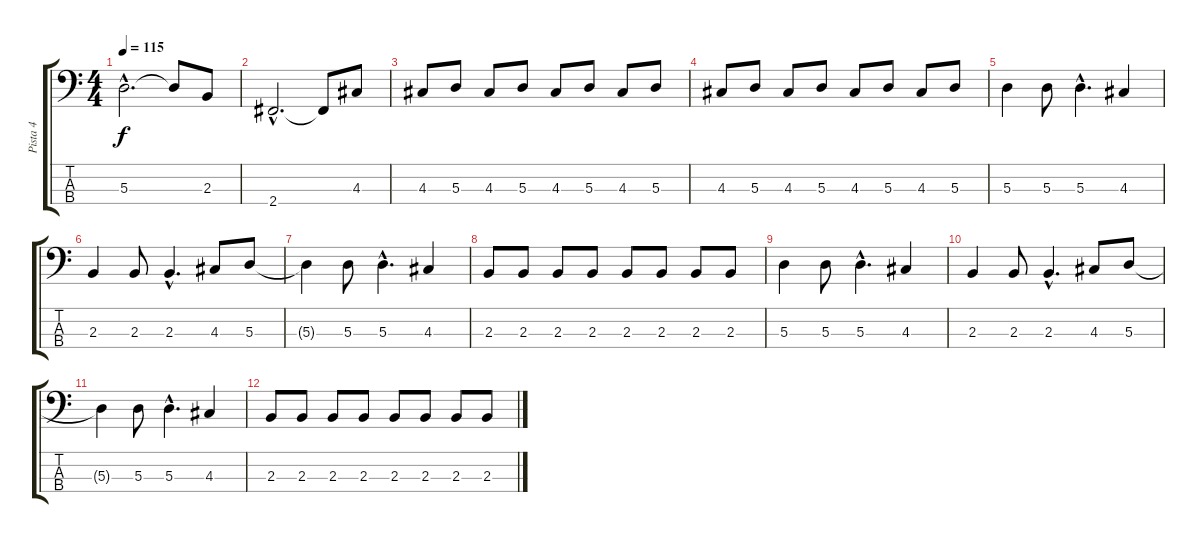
\track ("Pista 4" "Pista 4") {instrument electricbasspick}
\staff {score tabs}
\tuning (G2 D2 A1 E1) {hide}
\ts (4 4)
\tempo 115
\clef f4
\ks c
5.3{hac}.2{d dy f} 5.3{t}.8 2.3.8 |
2.4{hac}.2{d} 2.4{t}.8 4.3.8 |
4.3.8 5.3.8 4.3.8 5.3.8 4.3.8 5.3.8 4.3.8 5.3.8 |
4.3.8 5.3.8 4.3.8 5.3.8 4.3.8 5.3.8 4.3.8 5.3.8 |
5.3.4 5.3.8 5.3{hac}.4{d} 4.3.4 |
2.3.4 2.3.8 2.3{hac}.4{d} 4.3.8 5.3.8 |
5.3{t}.4 5.3.8 5.3{hac}.4{d} 4.3.4 |
2.3.8 2.3.8 2.3.8 2.3.8 2.3.8 2.3.8 2.3.8 2.3.8 |
5.3.4 5.3.8 5.3{hac}.4{d} 4.3.4 |
2.3.4 2.3.8 2.3{hac}.4{d} 4.3.8 5.3.8 |
5.3{t}.4 5.3.8 5.3{hac}.4{d} 4.3.4 |
2.3.8 2.3.8 2.3.8 2.3.8 2.3.8 2.3.8 2.3.8 2.3.8
